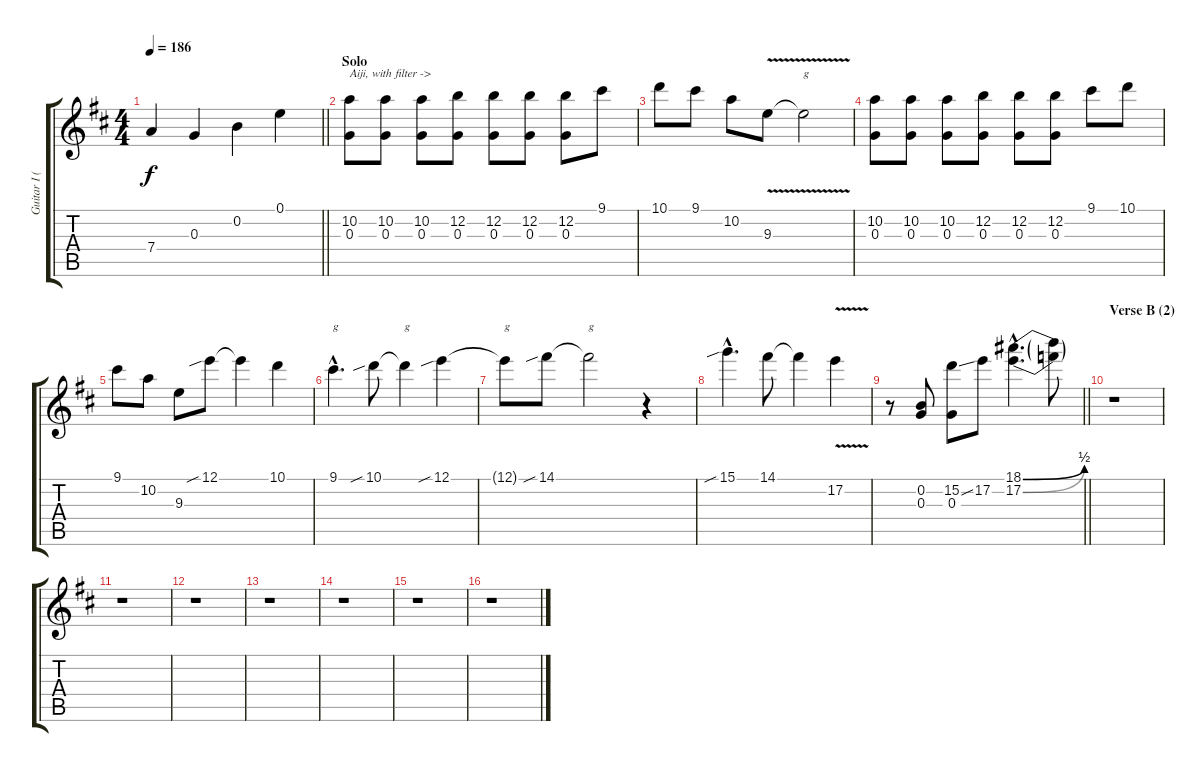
\track ("Guitar I (Aiji & Jun)" "Guitar I (") {instrument distortionguitar}
\staff {score tabs}
\tuning (E4 B3 G3 D3 A2 E2) {hide}
\ts (4 4)
\tempo 186
\clef g2
\barLineRight lightlight
\ks d
7.4.4{dy f} 0.3.4 0.2.4 0.1.4 |
\section ("" "Solo")
(10.2 0.3).8{txt "Aiji, with filter ->" volume 16 instrument distortionguitar} (10.2 0.3).8 (10.2 0.3).8 (12.2 0.3).8 (12.2 0.3).8 (12.2 0.3).8 (12.2 0.3).8 9.1.8 |
10.1.8 9.1.8 10.2.8 9.3{v}.8 9.3{t}.2{txt "g"} |
(10.2 0.3).8 (10.2 0.3).8 (10.2 0.3).8 (12.2 0.3).8 (12.2 0.3).8 (12.2 0.3).8 9.1.8 10.1.8 |
9.1.8 10.2.8 9.3.8 12.1{sib}.8 12.1{t}.4 10.1.4 |
9.1{hac}.4{d txt "g"} 10.1{sib}.8 10.1{t}.4{txt "g"} 12.1{sib}.4 |
12.1{t}.8{txt "g"} 14.1{sib}.8 14.1{t}.2{txt "g"} r.4 |
15.1{sib hac}.4{d} 14.1.8 14.1{t}.4 17.2{v}.4 |
\barLineRight lightlight
r.8 (0.2 0.3).8 (15.2{ss} 0.3).8 17.2.8 (18.1{be (bend 0 0 60 2) hac} 17.2{be (bend 0 0 60 2) hac}).4{d} (18.1{t} 17.2{t}).8 |
\section ("" "Verse B (2)")
r.1 |
r.1 |
r.1 |
r.1 |
r.1 |
r.1 |
r.1
